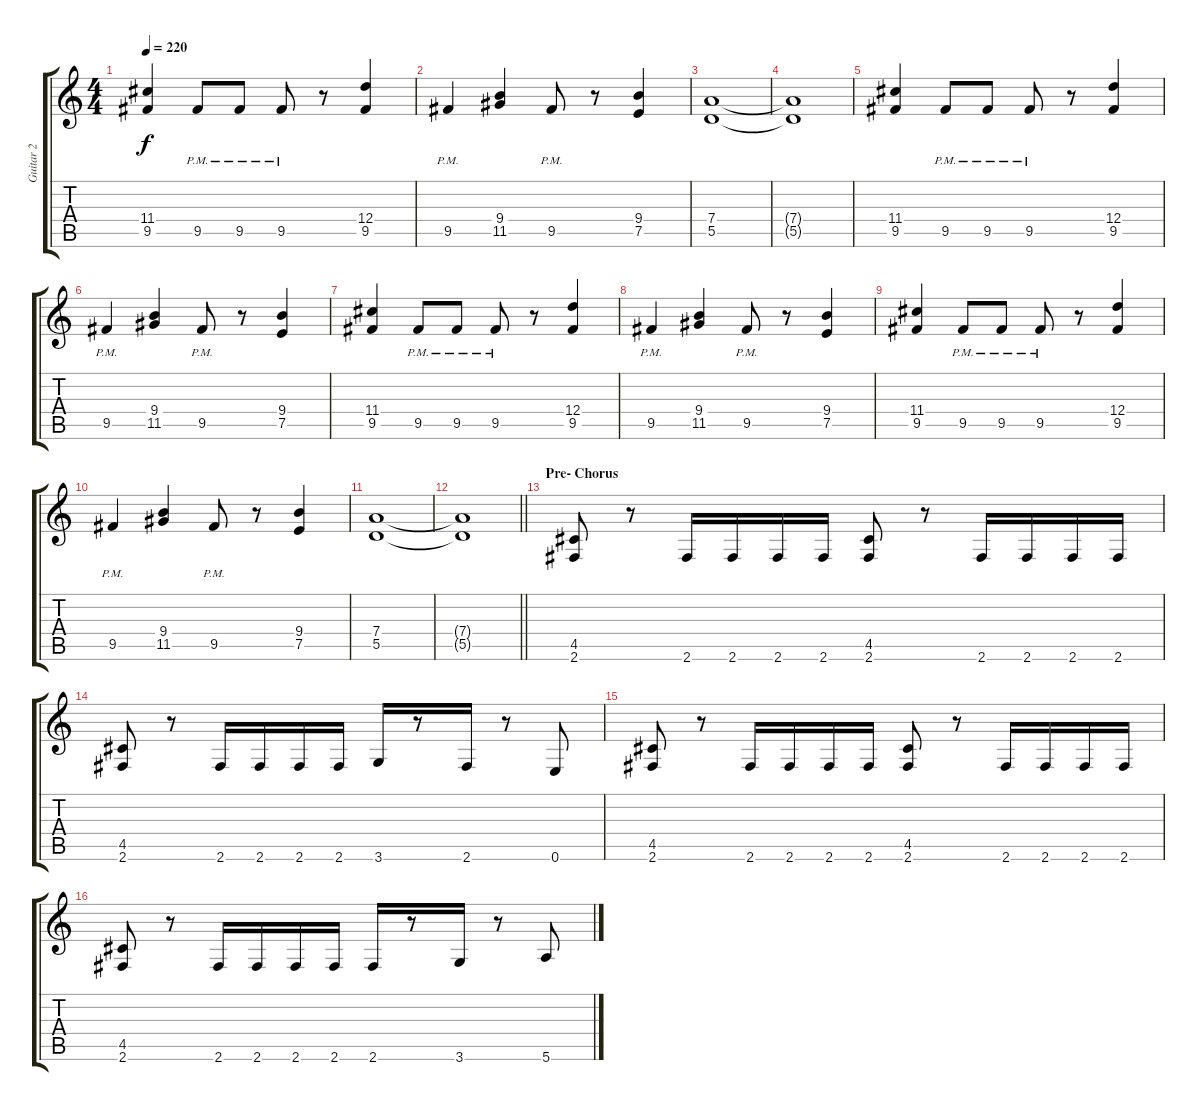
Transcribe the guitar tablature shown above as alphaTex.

\track ("Guitar 2" "Guitar 2") {instrument acousticguitarsteel}
\staff {score tabs}
\tuning (E4 B3 G3 D3 A2 E2) {hide}
\ts (4 4)
\tempo 220
\clef g2
\ks c
(11.4 9.5).4{dy f} 9.5{pm}.8 9.5{pm}.8 9.5{pm}.8 r.8 (12.4 9.5).4 |
9.5{pm}.4 (9.4 11.5).4 9.5{pm}.8 r.8 (9.4 7.5).4 |
(7.4 5.5).1 |
(7.4{t} 5.5{t}).1 |
(11.4 9.5).4 9.5{pm}.8 9.5{pm}.8 9.5{pm}.8 r.8 (12.4 9.5).4 |
9.5{pm}.4 (9.4 11.5).4 9.5{pm}.8 r.8 (9.4 7.5).4 |
(11.4 9.5).4 9.5{pm}.8 9.5{pm}.8 9.5{pm}.8 r.8 (12.4 9.5).4 |
9.5{pm}.4 (9.4 11.5).4 9.5{pm}.8 r.8 (9.4 7.5).4 |
(11.4 9.5).4 9.5{pm}.8 9.5{pm}.8 9.5{pm}.8 r.8 (12.4 9.5).4 |
9.5{pm}.4 (9.4 11.5).4 9.5{pm}.8 r.8 (9.4 7.5).4 |
(7.4 5.5).1 |
\barLineRight lightlight
(7.4{t} 5.5{t}).1 |
\section ("" "Pre- Chorus")
(4.5 2.6).8 r.8 2.6.16 2.6.16 2.6.16 2.6.16 (4.5 2.6).8 r.8 2.6.16 2.6.16 2.6.16 2.6.16 |
(4.5 2.6).8 r.8 2.6.16 2.6.16 2.6.16 2.6.16 3.6.16 r.8 2.6.16 r.8 0.6.8 |
(4.5 2.6).8 r.8 2.6.16 2.6.16 2.6.16 2.6.16 (4.5 2.6).8 r.8 2.6.16 2.6.16 2.6.16 2.6.16 |
(4.5 2.6).8 r.8 2.6.16 2.6.16 2.6.16 2.6.16 2.6.16 r.8 3.6.16 r.8 5.6.8
